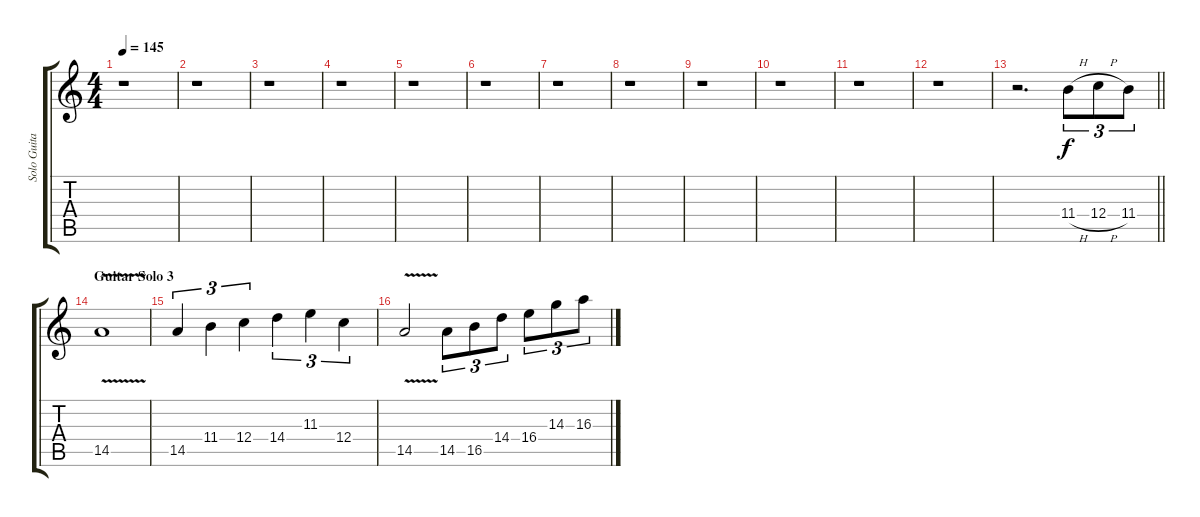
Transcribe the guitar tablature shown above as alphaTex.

\track ("Solo Guitar" "Solo Guita") {instrument distortionguitar}
\staff {score tabs}
\tuning (D4 A3 F3 C3 G2 D2) {hide}
\ts (4 4)
\tempo 145
\clef g2
\ks c
r.1{dy f} |
r.1 |
r.1 |
r.1 |
r.1 |
r.1 |
r.1 |
r.1 |
r.1 |
r.1 |
r.1 |
r.1 |
\barLineRight lightlight
r.2{d} 11.4{h}.8{tu (3 2)} 12.4{h}.8{tu (3 2)} 11.4.8{tu (3 2)} |
\section ("" "Guitar Solo 3")
14.5{v}.1 |
14.5.4{tu (3 2)} 11.4.4{tu (3 2)} 12.4.4{tu (3 2)} 14.4.4{tu (3 2)} 11.3.4{tu (3 2)} 12.4.4{tu (3 2)} |
14.5{v}.2 14.5.8{tu (3 2)} 16.5.8{tu (3 2)} 14.4.8{tu (3 2)} 16.4.8{tu (3 2)} 14.3.8{tu (3 2)} 16.3.8{tu (3 2)}
